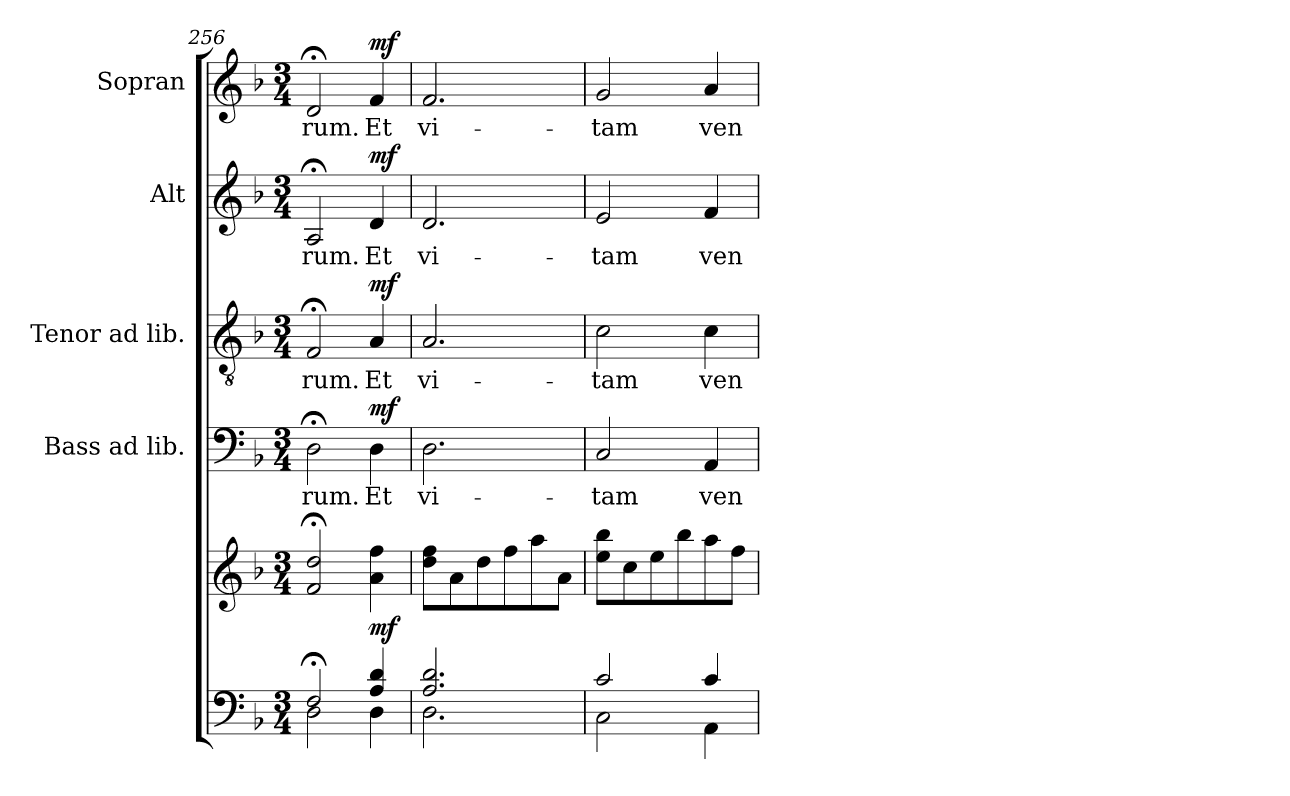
**kern	**kern	**dynam	**kern	**text	**dynam	**kern	**text	**dynam	**kern	**text	**dynam	**kern	**text	**dynam
*part5	*part5	*part5	*part4	*part4	*part4	*part3	*part3	*part3	*part2	*part2	*part2	*part1	*part1	*part1
*staff6	*staff5	*staff5/6	*staff4	*staff4	*staff4	*staff3	*staff3	*staff3	*staff2	*staff2	*staff2	*staff1	*staff1	*staff1
*	*	*	*I"Bass ad lib.	*	*	*I"Tenor ad lib.	*	*	*I"Alt	*	*	*I"Sopran	*	*
*	*	*	*I'B.	*	*	*I'T.	*	*	*I'A.	*	*	*I'S.	*	*
*clefF4	*clefG2	*	*clefF4	*	*	*clefGv2	*	*	*clefG2	*	*	*clefG2	*	*
*k[b-]	*k[b-]	*	*k[b-]	*	*	*k[b-]	*	*	*k[b-]	*	*	*k[b-]	*	*
*F:	*F:	*	*F:	*	*	*F:	*	*	*F:	*	*	*F:	*	*
*M3/4	*M3/4	*	*M3/4	*	*	*M3/4	*	*	*M3/4	*	*	*M3/4	*	*
=256	=256	=256	=256	=256	=256	=256	=256	=256	=256	=256	=256	=256	=256	=256
*^	*	*	*	*	*	*	*	*	*	*	*	*	*	*
!	!	!	!	!	!LO:LY:b	!	!	!LO:LY:b	!	!	!LO:LY:b	!	!	!LO:LY:b	!
2F;/	2D\	2f/;< 2dd/;<	.	2D;<\	-rum.	.	2F;</	-rum.	.	2A;</	-rum.	.	2d;</	-rum.	.
!	!	!	!LO:DY:b	!	!LO:LY:b	!LO:DY:a	!	!LO:LY:b	!LO:DY:a	!	!LO:LY:b	!LO:DY:a	!	!LO:LY:b	!LO:DY:a
4A/ 4d/	4D\	4a\ 4ff\	mf	4D\	Et	mf	4A/	Et	mf	4d/	Et	mf	4f/	Et	mf
=257	=257	=257	=257	=257	=257	=257	=257	=257	=257	=257	=257	=257	=257	=257	=257
!	!	!	!	!	!LO:LY:b	!	!	!LO:LY:b	!	!	!LO:LY:b	!	!	!LO:LY:b	!
2.A/ 2.d/	2.D\	8dd\ 8ff\L	.	2.D\	vi-	.	2.A/	vi-	.	2.d/	vi-	.	2.f/	vi-	.
.	.	8a\	.	.	.	.	.	.	.	.	.	.	.	.	.
.	.	8dd\	.	.	.	.	.	.	.	.	.	.	.	.	.
.	.	8ff\	.	.	.	.	.	.	.	.	.	.	.	.	.
.	.	8aa\	.	.	.	.	.	.	.	.	.	.	.	.	.
.	.	8a\J	.	.	.	.	.	.	.	.	.	.	.	.	.
=258	=258	=258	=258	=258	=258	=258	=258	=258	=258	=258	=258	=258	=258	=258	=258
!	!	!	!	!	!LO:LY:b	!	!	!LO:LY:b	!	!	!LO:LY:b	!	!	!LO:LY:b	!
2c/	2C\	8ee\ 8bb-\L	.	2C/	-tam	.	2c\	-tam	.	2e/	-tam	.	2g/	-tam	.
.	.	8cc\	.	.	.	.	.	.	.	.	.	.	.	.	.
.	.	8ee\	.	.	.	.	.	.	.	.	.	.	.	.	.
.	.	8bb-\	.	.	.	.	.	.	.	.	.	.	.	.	.
!	!	!	!	!	!LO:LY:b	!	!	!LO:LY:b	!	!	!LO:LY:b	!	!	!LO:LY:b	!
4c/	4AA\	8aa\	.	4AA/	ven-	.	4c\	ven-	.	4f/	ven-	.	4a/	ven-	.
.	.	8ff\J	.	.	.	.	.	.	.	.	.	.	.	.	.
*v	*v	*	*	*	*	*	*	*	*	*	*	*	*	*	*
=	=	=	=	=	=	=	=	=	=	=	=	=	=	=
*-	*-	*-	*-	*-	*-	*-	*-	*-	*-	*-	*-	*-	*-	*-
